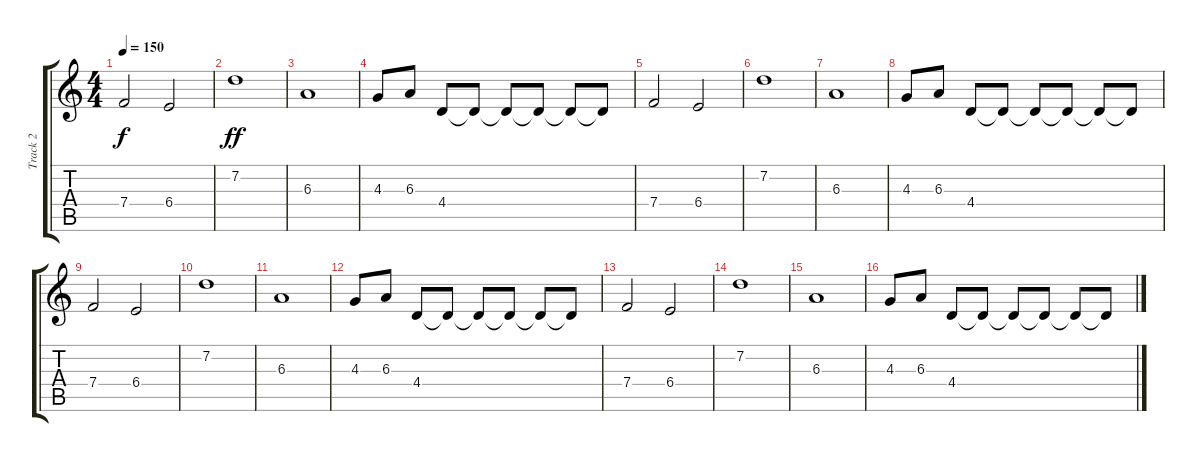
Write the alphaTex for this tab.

\track ("Track 2" "Track 2") {instrument distortionguitar}
\staff {score tabs}
\tuning (C4 G3 Eb3 Bb2 F2 C2) {hide}
\ts (4 4)
\tempo 150
\clef g2
\ks c
7.4.2{dy f} 6.4.2 |
7.2.1{dy ff} |
6.3.1 |
4.3.8 6.3.8 4.4.8 4.4{t}.8 4.4{t}.8 4.4{t}.8 4.4{t}.8 4.4{t}.8 |
7.4.2 6.4.2 |
7.2.1 |
6.3.1 |
4.3.8 6.3.8 4.4.8 4.4{t}.8 4.4{t}.8 4.4{t}.8 4.4{t}.8 4.4{t}.8 |
7.4.2 6.4.2 |
7.2.1 |
6.3.1 |
4.3.8 6.3.8 4.4.8 4.4{t}.8 4.4{t}.8 4.4{t}.8 4.4{t}.8 4.4{t}.8 |
7.4.2 6.4.2 |
7.2.1 |
6.3.1 |
4.3.8 6.3.8 4.4.8 4.4{t}.8 4.4{t}.8 4.4{t}.8 4.4{t}.8 4.4{t}.8
